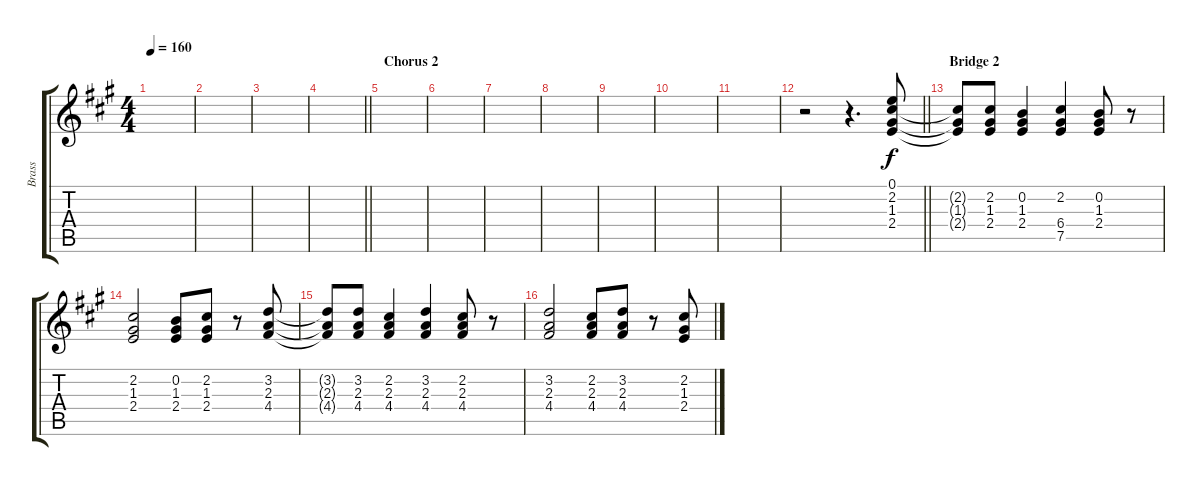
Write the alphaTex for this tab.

\track ("Brass" "Brass") {instrument brasssection}
\staff {score tabs}
\tuning (E5 B4 G4 D4 A3 E3) {hide}
\ts (4 4)
\tempo 160
\clef g2
\ks a
|
|
|
\barLineRight lightlight
|
\section ("" "Chorus 2")
|
|
|
|
|
|
|
\barLineRight lightlight
r.2 r.4{d} (0.1 2.2 1.3 2.4).8 |
\section ("" "Bridge 2")
(2.2{t} 1.3{t} 2.4{t}).8 (2.2 1.3 2.4).8 (0.2 1.3 2.4).4 (2.2 6.4 7.5).4 (0.2 1.3 2.4).8 r.8 |
(2.2 1.3 2.4).2 (0.2 1.3 2.4).8 (2.2 1.3 2.4).8 r.8 (3.2 2.3 4.4).8 |
(3.2{t} 2.3{t} 4.4{t}).8 (3.2 2.3 4.4).8 (2.2 2.3 4.4).4 (3.2 2.3 4.4).4 (2.2 2.3 4.4).8 r.8 |
(3.2 2.3 4.4).2 (2.2 2.3 4.4).8 (3.2 2.3 4.4).8 r.8 (2.2 1.3 2.4).8
